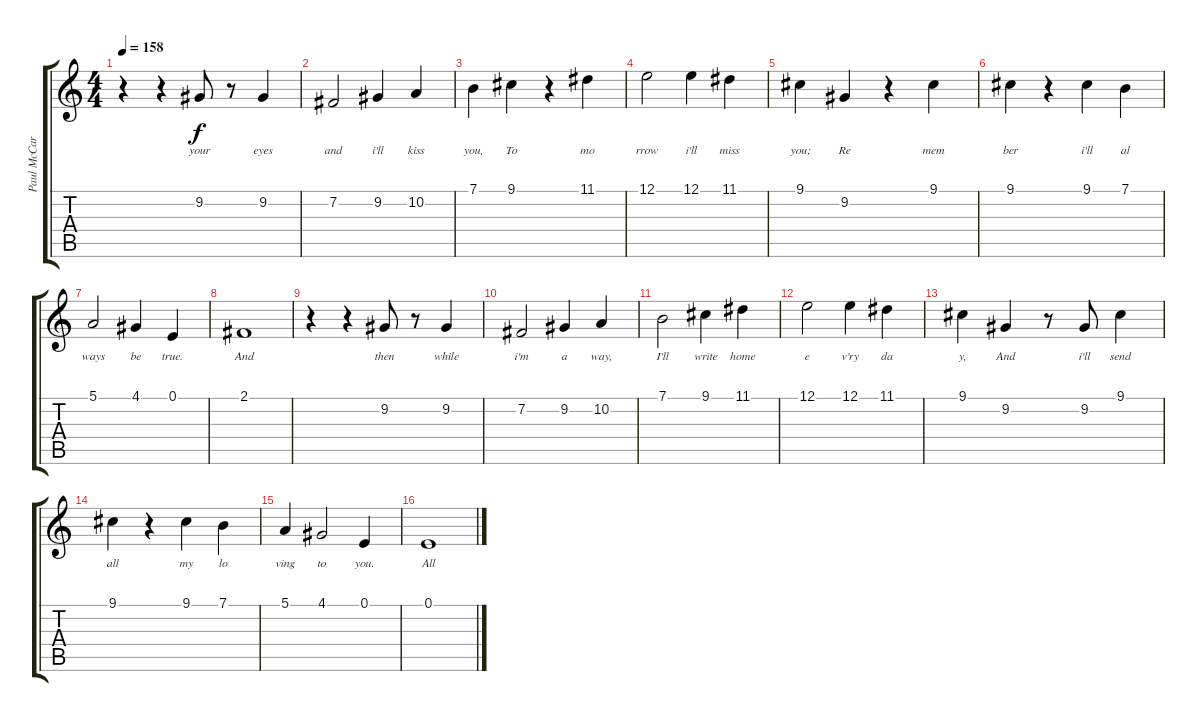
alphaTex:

\track ("Paul McCartney (voz)" "Paul McCar") {instrument recorder}
\staff {score tabs}
\tuning (E4 B3 G3 D3 A2 E2) {hide}
\ts (4 4)
\tempo 158
\clef g2
\ks c
r.4{dy f} r.4 9.2.8{lyrics (0 "your") lyrics (1 "") lyrics (2 "") lyrics (3 "") lyrics (4 "")} r.8 9.2.4{lyrics (0 "eyes") lyrics (1 "") lyrics (2 "") lyrics (3 "") lyrics (4 "")} |
7.2.2{lyrics (0 "and") lyrics (1 "") lyrics (2 "") lyrics (3 "") lyrics (4 "")} 9.2.4{lyrics (0 "i'll") lyrics (1 "") lyrics (2 "") lyrics (3 "") lyrics (4 "")} 10.2.4{lyrics (0 "kiss") lyrics (1 "") lyrics (2 "") lyrics (3 "") lyrics (4 "")} |
7.1.4{lyrics (0 "you,") lyrics (1 "") lyrics (2 "") lyrics (3 "") lyrics (4 "")} 9.1.4{lyrics (0 "To") lyrics (1 "") lyrics (2 "") lyrics (3 "") lyrics (4 "")} r.4 11.1.4{lyrics (0 "mo") lyrics (1 "") lyrics (2 "") lyrics (3 "") lyrics (4 "")} |
12.1.2{lyrics (0 "rrow") lyrics (1 "") lyrics (2 "") lyrics (3 "") lyrics (4 "")} 12.1.4{lyrics (0 "i'll") lyrics (1 "") lyrics (2 "") lyrics (3 "") lyrics (4 "")} 11.1.4{lyrics (0 "miss") lyrics (1 "") lyrics (2 "") lyrics (3 "") lyrics (4 "")} |
9.1.4{lyrics (0 "you;") lyrics (1 "") lyrics (2 "") lyrics (3 "") lyrics (4 "")} 9.2.4{lyrics (0 "Re") lyrics (1 "") lyrics (2 "") lyrics (3 "") lyrics (4 "")} r.4 9.1.4{lyrics (0 "mem") lyrics (1 "") lyrics (2 "") lyrics (3 "") lyrics (4 "")} |
9.1.4{lyrics (0 "ber") lyrics (1 "") lyrics (2 "") lyrics (3 "") lyrics (4 "")} r.4 9.1.4{lyrics (0 "i'll") lyrics (1 "") lyrics (2 "") lyrics (3 "") lyrics (4 "")} 7.1.4{lyrics (0 "al") lyrics (1 "") lyrics (2 "") lyrics (3 "") lyrics (4 "")} |
5.1.2{lyrics (0 "ways") lyrics (1 "") lyrics (2 "") lyrics (3 "") lyrics (4 "")} 4.1.4{lyrics (0 "be") lyrics (1 "") lyrics (2 "") lyrics (3 "") lyrics (4 "")} 0.1.4{lyrics (0 "true.") lyrics (1 "") lyrics (2 "") lyrics (3 "") lyrics (4 "")} |
2.1.1{lyrics (0 "And") lyrics (1 "") lyrics (2 "") lyrics (3 "") lyrics (4 "")} |
r.4 r.4 9.2.8{lyrics (0 "then") lyrics (1 "") lyrics (2 "") lyrics (3 "") lyrics (4 "")} r.8 9.2.4{lyrics (0 "while") lyrics (1 "") lyrics (2 "") lyrics (3 "") lyrics (4 "")} |
7.2.2{lyrics (0 "i'm") lyrics (1 "") lyrics (2 "") lyrics (3 "") lyrics (4 "")} 9.2.4{lyrics (0 "a") lyrics (1 "") lyrics (2 "") lyrics (3 "") lyrics (4 "")} 10.2.4{lyrics (0 "way,") lyrics (1 "") lyrics (2 "") lyrics (3 "") lyrics (4 "")} |
7.1.2{lyrics (0 "I'll") lyrics (1 "") lyrics (2 "") lyrics (3 "") lyrics (4 "")} 9.1.4{lyrics (0 "write") lyrics (1 "") lyrics (2 "") lyrics (3 "") lyrics (4 "")} 11.1.4{lyrics (0 "home") lyrics (1 "") lyrics (2 "") lyrics (3 "") lyrics (4 "")} |
12.1.2{lyrics (0 "e") lyrics (1 "") lyrics (2 "") lyrics (3 "") lyrics (4 "")} 12.1.4{lyrics (0 "v'ry") lyrics (1 "") lyrics (2 "") lyrics (3 "") lyrics (4 "")} 11.1.4{lyrics (0 "da") lyrics (1 "") lyrics (2 "") lyrics (3 "") lyrics (4 "")} |
9.1.4{lyrics (0 "y,") lyrics (1 "") lyrics (2 "") lyrics (3 "") lyrics (4 "")} 9.2.4{lyrics (0 "And") lyrics (1 "") lyrics (2 "") lyrics (3 "") lyrics (4 "")} r.8 9.2.8{lyrics (0 "i'll") lyrics (1 "") lyrics (2 "") lyrics (3 "") lyrics (4 "")} 9.1.4{lyrics (0 "send") lyrics (1 "") lyrics (2 "") lyrics (3 "") lyrics (4 "")} |
9.1.4{lyrics (0 "all") lyrics (1 "") lyrics (2 "") lyrics (3 "") lyrics (4 "")} r.4 9.1.4{lyrics (0 "my") lyrics (1 "") lyrics (2 "") lyrics (3 "") lyrics (4 "")} 7.1.4{lyrics (0 "lo") lyrics (1 "") lyrics (2 "") lyrics (3 "") lyrics (4 "")} |
5.1.4{lyrics (0 "ving") lyrics (1 "") lyrics (2 "") lyrics (3 "") lyrics (4 "")} 4.1.2{lyrics (0 "to") lyrics (1 "") lyrics (2 "") lyrics (3 "") lyrics (4 "")} 0.1.4{lyrics (0 "you.") lyrics (1 "") lyrics (2 "") lyrics (3 "") lyrics (4 "")} |
0.1.1{lyrics (0 "All") lyrics (1 "") lyrics (2 "") lyrics (3 "") lyrics (4 "")}
